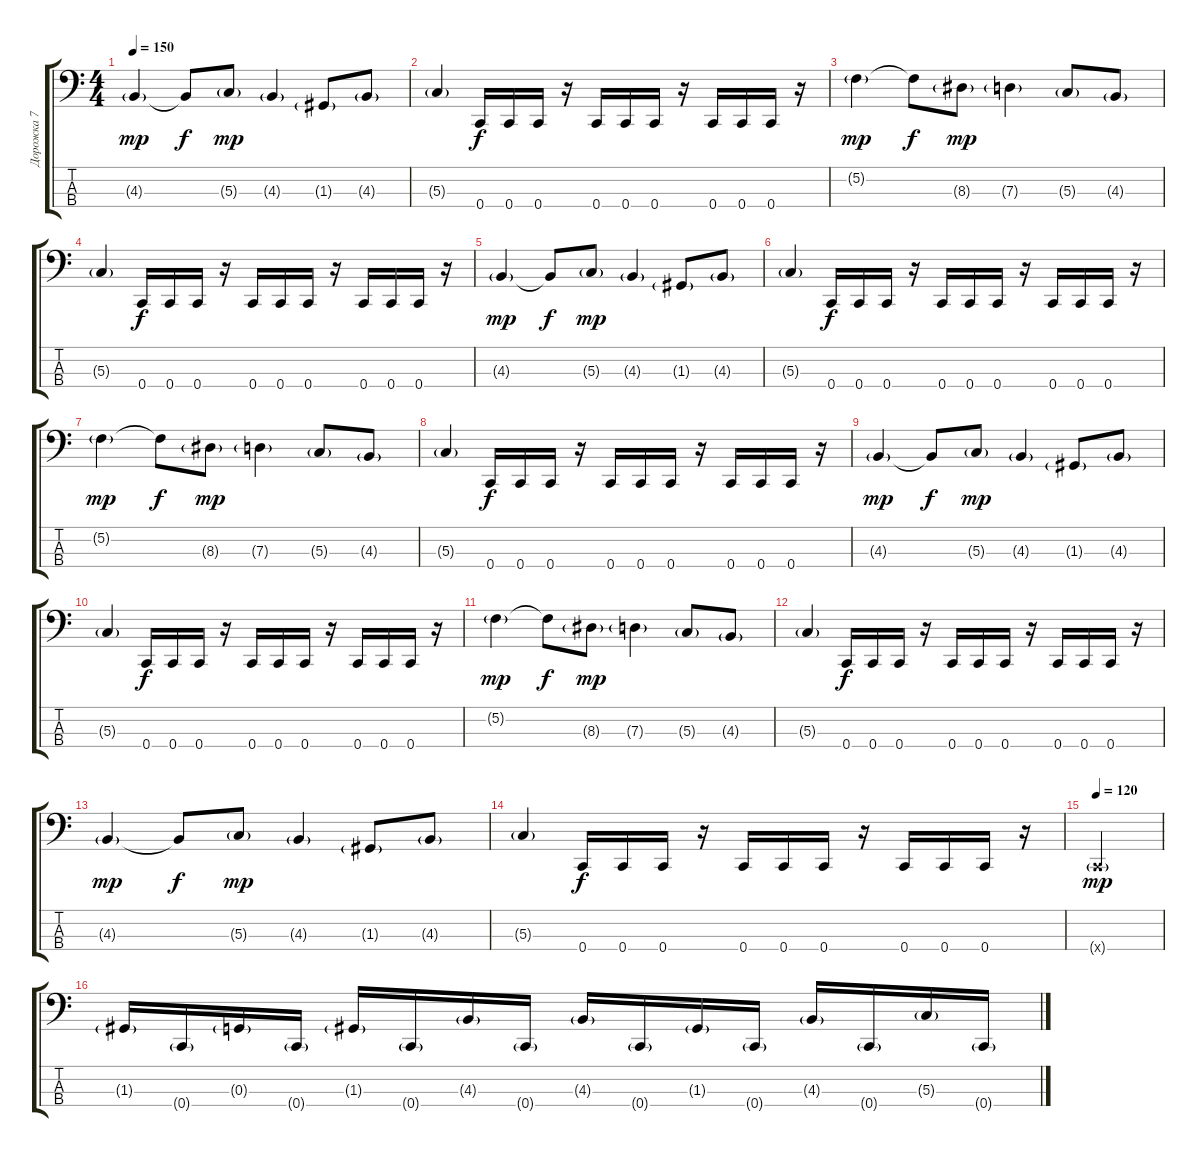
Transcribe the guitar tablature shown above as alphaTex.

\track ("Дорожка 7" "Дорожка 7") {instrument electricbassfinger}
\staff {score tabs}
\tuning (F2 C2 G1 C1) {hide}
\ts (4 4)
\tempo 150
\clef f4
\ks c
4.3{g}.4{dy mp} 4.3{t}.8{dy f} 5.3{g}.8{dy mp} 4.3{g}.4 1.3{g}.8 4.3{g}.8 |
5.3{g}.4 0.4.16{dy f} 0.4.16 0.4.16 r.16 0.4.16 0.4.16 0.4.16 r.16 0.4.16 0.4.16 0.4.16 r.16 |
5.2{g}.4{dy mp} 5.2{t}.8{dy f} 8.3{g}.8{dy mp} 7.3{g}.4 5.3{g}.8 4.3{g}.8 |
5.3{g}.4 0.4.16{dy f} 0.4.16 0.4.16 r.16 0.4.16 0.4.16 0.4.16 r.16 0.4.16 0.4.16 0.4.16 r.16 |
4.3{g}.4{dy mp} 4.3{t}.8{dy f} 5.3{g}.8{dy mp} 4.3{g}.4 1.3{g}.8 4.3{g}.8 |
5.3{g}.4 0.4.16{dy f} 0.4.16 0.4.16 r.16 0.4.16 0.4.16 0.4.16 r.16 0.4.16 0.4.16 0.4.16 r.16 |
5.2{g}.4{dy mp} 5.2{t}.8{dy f} 8.3{g}.8{dy mp} 7.3{g}.4 5.3{g}.8 4.3{g}.8 |
5.3{g}.4 0.4.16{dy f} 0.4.16 0.4.16 r.16 0.4.16 0.4.16 0.4.16 r.16 0.4.16 0.4.16 0.4.16 r.16 |
4.3{g}.4{dy mp} 4.3{t}.8{dy f} 5.3{g}.8{dy mp} 4.3{g}.4 1.3{g}.8 4.3{g}.8 |
5.3{g}.4 0.4.16{dy f} 0.4.16 0.4.16 r.16 0.4.16 0.4.16 0.4.16 r.16 0.4.16 0.4.16 0.4.16 r.16 |
5.2{g}.4{dy mp} 5.2{t}.8{dy f} 8.3{g}.8{dy mp} 7.3{g}.4 5.3{g}.8 4.3{g}.8 |
5.3{g}.4 0.4.16{dy f} 0.4.16 0.4.16 r.16 0.4.16 0.4.16 0.4.16 r.16 0.4.16 0.4.16 0.4.16 r.16 |
4.3{g}.4{dy mp} 4.3{t}.8{dy f} 5.3{g}.8{dy mp} 4.3{g}.4 1.3{g}.8 4.3{g}.8 |
5.3{g}.4 0.4.16{dy f} 0.4.16 0.4.16 r.16 0.4.16 0.4.16 0.4.16 r.16 0.4.16 0.4.16 0.4.16 r.16 |
\tempo 120
0.4{g x}.4{dy mp} |
1.3{g}.16 0.4{g}.16 0.3{g}.16 0.4{g}.16 1.3{g}.16 0.4{g}.16 4.3{g}.16 0.4{g}.16 4.3{g}.16 0.4{g}.16 1.3{g}.16 0.4{g}.16 4.3{g}.16 0.4{g}.16 5.3{g}.16 0.4{g}.16
